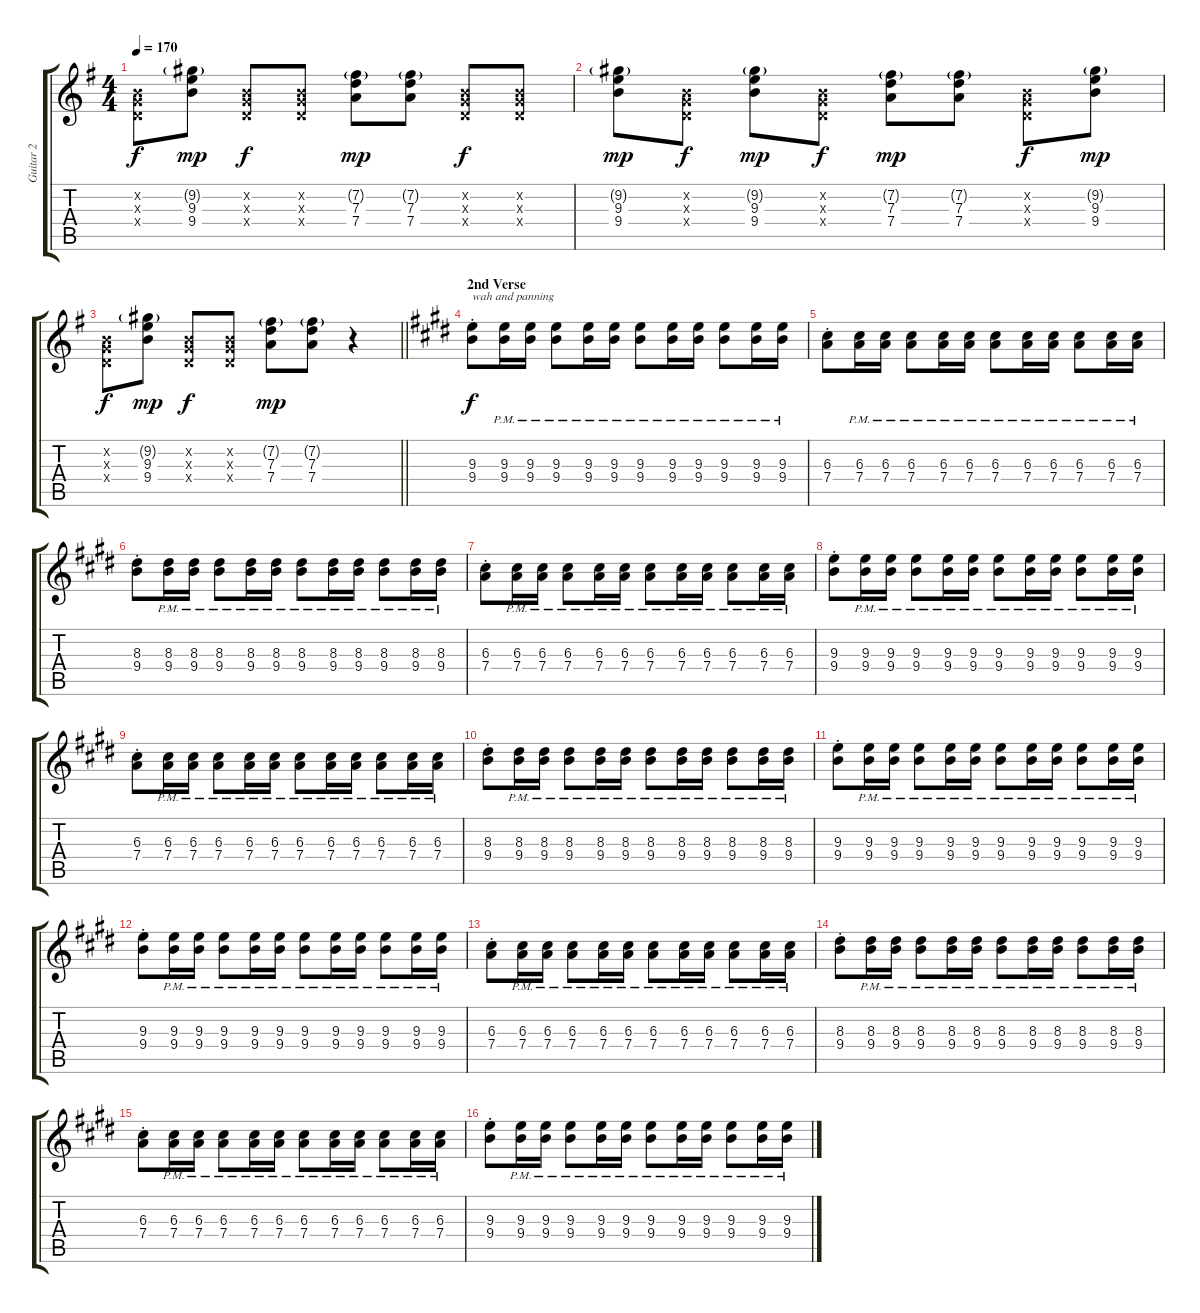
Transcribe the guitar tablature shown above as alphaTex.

\track ("Guitar 2" "Guitar 2") {instrument distortionguitar}
\staff {score tabs}
\tuning (E4 B3 G3 D3 A2 E2) {hide}
\ts (4 4)
\tempo 170
\clef g2
\ks eminor
(0.2{x} 0.3{x} 0.4{x}).8{dy f} (9.2{g} 9.3 9.4).8{dy mp} (0.2{x} 0.3{x} 0.4{x}).8{dy f} (0.2{x} 0.3{x} 0.4{x}).8 (7.2{g} 7.3 7.4).8{dy mp} (7.2{g} 7.3 7.4).8 (0.2{x} 0.3{x} 0.4{x}).8{dy f} (0.2{x} 0.3{x} 0.4{x}).8 |
(9.2{g} 9.3 9.4).8{dy mp} (0.2{x} 0.3{x} 0.4{x}).8{dy f} (9.2{g} 9.3 9.4).8{dy mp} (0.2{x} 0.3{x} 0.4{x}).8{dy f} (7.2{g} 7.3 7.4).8{dy mp} (7.2{g} 7.3 7.4).8 (0.2{x} 0.3{x} 0.4{x}).8{dy f} (9.2{g} 9.3 9.4).8{dy mp} |
\barLineRight lightlight
(0.2{x} 0.3{x} 0.4{x}).8{dy f} (9.2{g} 9.3 9.4).8{dy mp} (0.2{x} 0.3{x} 0.4{x}).8{dy f} (0.2{x} 0.3{x} 0.4{x}).8 (7.2{g} 7.3 7.4).8{dy mp} (7.2{g} 7.3 7.4).8 r.4 |
\section ("" "2nd Verse")
\ks e
(9.3{st} 9.4{st}).8{txt "wah and panning" dy f} (9.3{pm} 9.4{pm}).16 (9.3{pm} 9.4{pm}).16 (9.3{pm} 9.4{pm}).8 (9.3{pm} 9.4{pm}).16 (9.3{pm} 9.4{pm}).16 (9.3{pm} 9.4{pm}).8 (9.3{pm} 9.4{pm}).16 (9.3{pm} 9.4{pm}).16 (9.3{pm} 9.4{pm}).8 (9.3{pm} 9.4{pm}).16 (9.3{pm} 9.4{pm}).16 |
(6.3{st} 7.4{st}).8 (6.3{pm} 7.4{pm}).16 (6.3{pm} 7.4{pm}).16 (6.3{pm} 7.4{pm}).8 (6.3{pm} 7.4{pm}).16 (6.3{pm} 7.4{pm}).16 (6.3{pm} 7.4{pm}).8 (6.3{pm} 7.4{pm}).16 (6.3{pm} 7.4{pm}).16 (6.3{pm} 7.4{pm}).8 (6.3{pm} 7.4{pm}).16 (6.3{pm} 7.4{pm}).16 |
(8.3{st} 9.4{st}).8 (8.3{pm} 9.4{pm}).16 (8.3{pm} 9.4{pm}).16 (8.3{pm} 9.4{pm}).8 (8.3{pm} 9.4{pm}).16 (8.3{pm} 9.4{pm}).16 (8.3{pm} 9.4{pm}).8 (8.3{pm} 9.4{pm}).16 (8.3{pm} 9.4{pm}).16 (8.3{pm} 9.4{pm}).8 (8.3{pm} 9.4{pm}).16 (8.3{pm} 9.4{pm}).16 |
(6.3{st} 7.4{st}).8 (6.3{pm} 7.4{pm}).16 (6.3{pm} 7.4{pm}).16 (6.3{pm} 7.4{pm}).8 (6.3{pm} 7.4{pm}).16 (6.3{pm} 7.4{pm}).16 (6.3{pm} 7.4{pm}).8 (6.3{pm} 7.4{pm}).16 (6.3{pm} 7.4{pm}).16 (6.3{pm} 7.4{pm}).8 (6.3{pm} 7.4{pm}).16 (6.3{pm} 7.4{pm}).16 |
(9.3{st} 9.4{st}).8 (9.3{pm} 9.4{pm}).16 (9.3{pm} 9.4{pm}).16 (9.3{pm} 9.4{pm}).8 (9.3{pm} 9.4{pm}).16 (9.3{pm} 9.4{pm}).16 (9.3{pm} 9.4{pm}).8 (9.3{pm} 9.4{pm}).16 (9.3{pm} 9.4{pm}).16 (9.3{pm} 9.4{pm}).8 (9.3{pm} 9.4{pm}).16 (9.3{pm} 9.4{pm}).16 |
(6.3{st} 7.4{st}).8 (6.3{pm} 7.4{pm}).16 (6.3{pm} 7.4{pm}).16 (6.3{pm} 7.4{pm}).8 (6.3{pm} 7.4{pm}).16 (6.3{pm} 7.4{pm}).16 (6.3{pm} 7.4{pm}).8 (6.3{pm} 7.4{pm}).16 (6.3{pm} 7.4{pm}).16 (6.3{pm} 7.4{pm}).8 (6.3{pm} 7.4{pm}).16 (6.3{pm} 7.4{pm}).16 |
(8.3{st} 9.4{st}).8 (8.3{pm} 9.4{pm}).16 (8.3{pm} 9.4{pm}).16 (8.3{pm} 9.4{pm}).8 (8.3{pm} 9.4{pm}).16 (8.3{pm} 9.4{pm}).16 (8.3{pm} 9.4{pm}).8 (8.3{pm} 9.4{pm}).16 (8.3{pm} 9.4{pm}).16 (8.3{pm} 9.4{pm}).8 (8.3{pm} 9.4{pm}).16 (8.3{pm} 9.4{pm}).16 |
(9.3{st} 9.4{st}).8 (9.3{pm} 9.4{pm}).16 (9.3{pm} 9.4{pm}).16 (9.3{pm} 9.4{pm}).8 (9.3{pm} 9.4{pm}).16 (9.3{pm} 9.4{pm}).16 (9.3{pm} 9.4{pm}).8 (9.3{pm} 9.4{pm}).16 (9.3{pm} 9.4{pm}).16 (9.3{pm} 9.4{pm}).8 (9.3{pm} 9.4{pm}).16 (9.3{pm} 9.4{pm}).16 |
(9.3{st} 9.4{st}).8 (9.3{pm} 9.4{pm}).16 (9.3{pm} 9.4{pm}).16 (9.3{pm} 9.4{pm}).8 (9.3{pm} 9.4{pm}).16 (9.3{pm} 9.4{pm}).16 (9.3{pm} 9.4{pm}).8 (9.3{pm} 9.4{pm}).16 (9.3{pm} 9.4{pm}).16 (9.3{pm} 9.4{pm}).8 (9.3{pm} 9.4{pm}).16 (9.3{pm} 9.4{pm}).16 |
(6.3{st} 7.4{st}).8 (6.3{pm} 7.4{pm}).16 (6.3{pm} 7.4{pm}).16 (6.3{pm} 7.4{pm}).8 (6.3{pm} 7.4{pm}).16 (6.3{pm} 7.4{pm}).16 (6.3{pm} 7.4{pm}).8 (6.3{pm} 7.4{pm}).16 (6.3{pm} 7.4{pm}).16 (6.3{pm} 7.4{pm}).8 (6.3{pm} 7.4{pm}).16 (6.3{pm} 7.4{pm}).16 |
(8.3{st} 9.4{st}).8 (8.3{pm} 9.4{pm}).16 (8.3{pm} 9.4{pm}).16 (8.3{pm} 9.4{pm}).8 (8.3{pm} 9.4{pm}).16 (8.3{pm} 9.4{pm}).16 (8.3{pm} 9.4{pm}).8 (8.3{pm} 9.4{pm}).16 (8.3{pm} 9.4{pm}).16 (8.3{pm} 9.4{pm}).8 (8.3{pm} 9.4{pm}).16 (8.3{pm} 9.4{pm}).16 |
(6.3{st} 7.4{st}).8 (6.3{pm} 7.4{pm}).16 (6.3{pm} 7.4{pm}).16 (6.3{pm} 7.4{pm}).8 (6.3{pm} 7.4{pm}).16 (6.3{pm} 7.4{pm}).16 (6.3{pm} 7.4{pm}).8 (6.3{pm} 7.4{pm}).16 (6.3{pm} 7.4{pm}).16 (6.3{pm} 7.4{pm}).8 (6.3{pm} 7.4{pm}).16 (6.3{pm} 7.4{pm}).16 |
(9.3{st} 9.4{st}).8 (9.3{pm} 9.4{pm}).16 (9.3{pm} 9.4{pm}).16 (9.3{pm} 9.4{pm}).8 (9.3{pm} 9.4{pm}).16 (9.3{pm} 9.4{pm}).16 (9.3{pm} 9.4{pm}).8 (9.3{pm} 9.4{pm}).16 (9.3{pm} 9.4{pm}).16 (9.3{pm} 9.4{pm}).8 (9.3{pm} 9.4{pm}).16 (9.3{pm} 9.4{pm}).16
